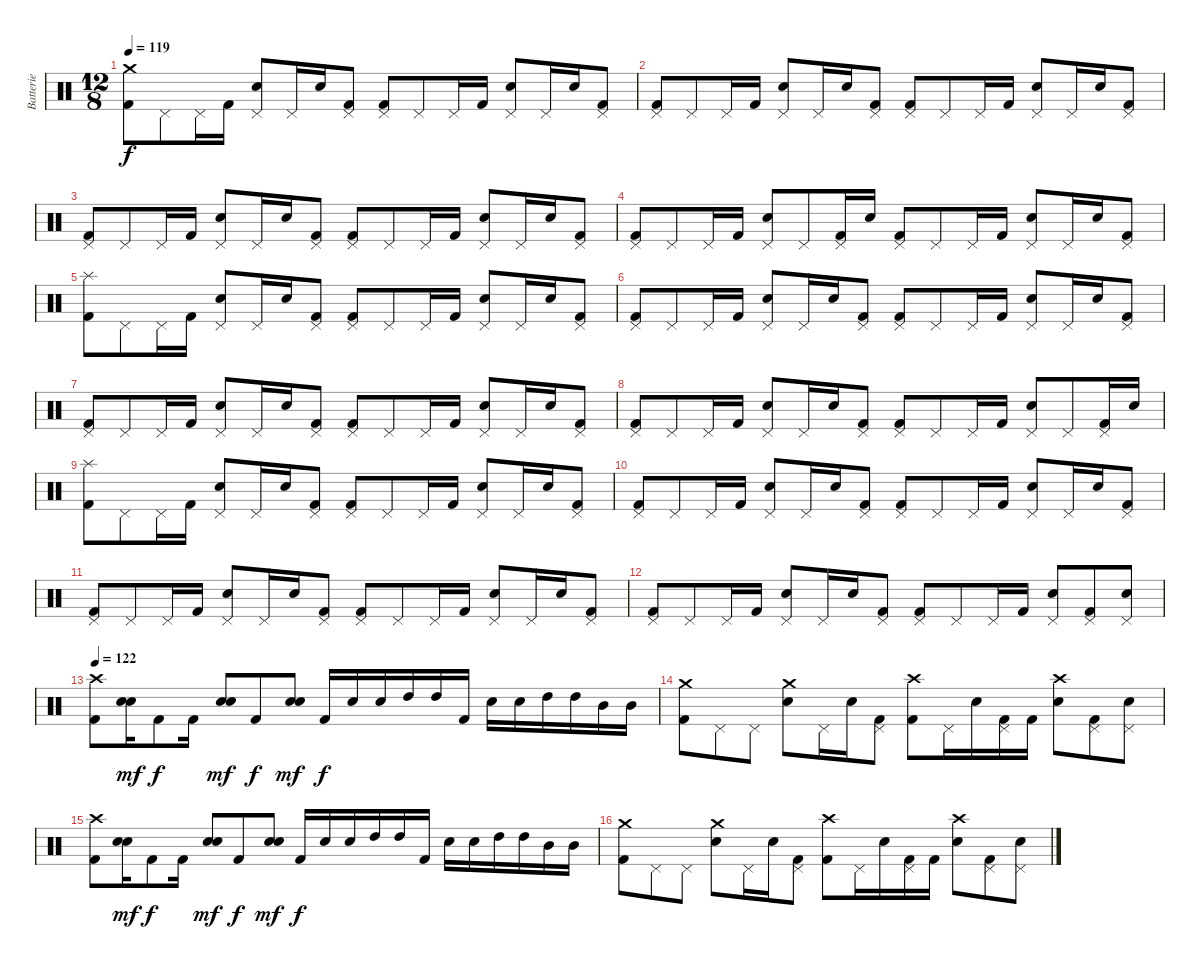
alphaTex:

\track ("Batterie" "Batterie") {instrument percussion}
\staff {score}
\articulation defaults
\ts (12 8)
\tempo 119
\clef neutral
\ks c
("Crash medium (hit)" "Kick (hit) 2").8{dy f} "Pedal Hi-Hat (hit)".8 "Pedal Hi-Hat (hit)".16 "Kick (hit) 2".16 ("Pedal Hi-Hat (hit)" "Electric Snare (hit)").8 "Pedal Hi-Hat (hit)".16 "Electric Snare (hit)".16 ("Pedal Hi-Hat (hit)" "Kick (hit) 2").8 ("Pedal Hi-Hat (hit)" "Kick (hit) 2").8 "Pedal Hi-Hat (hit)".8 "Pedal Hi-Hat (hit)".16 "Kick (hit) 2".16 ("Pedal Hi-Hat (hit)" "Electric Snare (hit)").8 "Pedal Hi-Hat (hit)".16 "Electric Snare (hit)".16 ("Pedal Hi-Hat (hit)" "Kick (hit) 2").8 |
("Pedal Hi-Hat (hit)" "Kick (hit) 2").8 "Pedal Hi-Hat (hit)".8 "Pedal Hi-Hat (hit)".16 "Kick (hit) 2".16 ("Pedal Hi-Hat (hit)" "Electric Snare (hit)").8 "Pedal Hi-Hat (hit)".16 "Electric Snare (hit)".16 ("Pedal Hi-Hat (hit)" "Kick (hit) 2").8 ("Pedal Hi-Hat (hit)" "Kick (hit) 2").8 "Pedal Hi-Hat (hit)".8 "Pedal Hi-Hat (hit)".16 "Kick (hit) 2".16 ("Pedal Hi-Hat (hit)" "Electric Snare (hit)").8 "Pedal Hi-Hat (hit)".16 "Electric Snare (hit)".16 ("Pedal Hi-Hat (hit)" "Kick (hit) 2").8 |
("Pedal Hi-Hat (hit)" "Kick (hit) 2").8 "Pedal Hi-Hat (hit)".8 "Pedal Hi-Hat (hit)".16 "Kick (hit) 2".16 ("Pedal Hi-Hat (hit)" "Electric Snare (hit)").8 "Pedal Hi-Hat (hit)".16 "Electric Snare (hit)".16 ("Pedal Hi-Hat (hit)" "Kick (hit) 2").8 ("Pedal Hi-Hat (hit)" "Kick (hit) 2").8 "Pedal Hi-Hat (hit)".8 "Pedal Hi-Hat (hit)".16 "Kick (hit) 2".16 ("Pedal Hi-Hat (hit)" "Electric Snare (hit)").8 "Pedal Hi-Hat (hit)".16 "Electric Snare (hit)".16 ("Pedal Hi-Hat (hit)" "Kick (hit) 2").8 |
("Pedal Hi-Hat (hit)" "Kick (hit) 2").8 "Pedal Hi-Hat (hit)".8 "Pedal Hi-Hat (hit)".16 "Kick (hit) 2".16 ("Pedal Hi-Hat (hit)" "Electric Snare (hit)").8 "Pedal Hi-Hat (hit)".8 ("Pedal Hi-Hat (hit)" "Kick (hit) 2").16 "Electric Snare (hit)".16 ("Pedal Hi-Hat (hit)" "Kick (hit) 2").8 "Pedal Hi-Hat (hit)".8 "Pedal Hi-Hat (hit)".16 "Kick (hit) 2".16 ("Pedal Hi-Hat (hit)" "Electric Snare (hit)").8 "Pedal Hi-Hat (hit)".16 "Electric Snare (hit)".16 ("Pedal Hi-Hat (hit)" "Kick (hit) 2").8 |
("Splash (hit)" "Kick (hit) 2").8 "Pedal Hi-Hat (hit)".8 "Pedal Hi-Hat (hit)".16 "Kick (hit) 2".16 ("Pedal Hi-Hat (hit)" "Electric Snare (hit)").8 "Pedal Hi-Hat (hit)".16 "Electric Snare (hit)".16 ("Pedal Hi-Hat (hit)" "Kick (hit) 2").8 ("Pedal Hi-Hat (hit)" "Kick (hit) 2").8 "Pedal Hi-Hat (hit)".8 "Pedal Hi-Hat (hit)".16 "Kick (hit) 2".16 ("Pedal Hi-Hat (hit)" "Electric Snare (hit)").8 "Pedal Hi-Hat (hit)".16 "Electric Snare (hit)".16 ("Pedal Hi-Hat (hit)" "Kick (hit) 2").8 |
("Pedal Hi-Hat (hit)" "Kick (hit) 2").8 "Pedal Hi-Hat (hit)".8 "Pedal Hi-Hat (hit)".16 "Kick (hit) 2".16 ("Pedal Hi-Hat (hit)" "Electric Snare (hit)").8 "Pedal Hi-Hat (hit)".16 "Electric Snare (hit)".16 ("Pedal Hi-Hat (hit)" "Kick (hit) 2").8 ("Pedal Hi-Hat (hit)" "Kick (hit) 2").8 "Pedal Hi-Hat (hit)".8 "Pedal Hi-Hat (hit)".16 "Kick (hit) 2".16 ("Pedal Hi-Hat (hit)" "Electric Snare (hit)").8 "Pedal Hi-Hat (hit)".16 "Electric Snare (hit)".16 ("Pedal Hi-Hat (hit)" "Kick (hit) 2").8 |
("Pedal Hi-Hat (hit)" "Kick (hit) 2").8 "Pedal Hi-Hat (hit)".8 "Pedal Hi-Hat (hit)".16 "Kick (hit) 2".16 ("Pedal Hi-Hat (hit)" "Electric Snare (hit)").8 "Pedal Hi-Hat (hit)".16 "Electric Snare (hit)".16 ("Pedal Hi-Hat (hit)" "Kick (hit) 2").8 ("Pedal Hi-Hat (hit)" "Kick (hit) 2").8 "Pedal Hi-Hat (hit)".8 "Pedal Hi-Hat (hit)".16 "Kick (hit) 2".16 ("Pedal Hi-Hat (hit)" "Electric Snare (hit)").8 "Pedal Hi-Hat (hit)".16 "Electric Snare (hit)".16 ("Pedal Hi-Hat (hit)" "Kick (hit) 2").8 |
("Pedal Hi-Hat (hit)" "Kick (hit) 2").8 "Pedal Hi-Hat (hit)".8 "Pedal Hi-Hat (hit)".16 "Kick (hit) 2".16 ("Pedal Hi-Hat (hit)" "Electric Snare (hit)").8 "Pedal Hi-Hat (hit)".16 "Electric Snare (hit)".16 ("Pedal Hi-Hat (hit)" "Kick (hit) 2").8 ("Pedal Hi-Hat (hit)" "Kick (hit) 2").8 "Pedal Hi-Hat (hit)".8 "Pedal Hi-Hat (hit)".16 "Kick (hit) 2".16 ("Pedal Hi-Hat (hit)" "Electric Snare (hit)").8 "Pedal Hi-Hat (hit)".8 ("Pedal Hi-Hat (hit)" "Kick (hit) 2").16 "Electric Snare (hit)".16 |
("Splash (hit)" "Kick (hit) 2").8 "Pedal Hi-Hat (hit)".8 "Pedal Hi-Hat (hit)".16 "Kick (hit) 2".16 ("Pedal Hi-Hat (hit)" "Electric Snare (hit)").8 "Pedal Hi-Hat (hit)".16 "Electric Snare (hit)".16 ("Pedal Hi-Hat (hit)" "Kick (hit) 2").8 ("Pedal Hi-Hat (hit)" "Kick (hit) 2").8 "Pedal Hi-Hat (hit)".8 "Pedal Hi-Hat (hit)".16 "Kick (hit) 2".16 ("Pedal Hi-Hat (hit)" "Electric Snare (hit)").8 "Pedal Hi-Hat (hit)".16 "Electric Snare (hit)".16 ("Pedal Hi-Hat (hit)" "Kick (hit) 2").8 |
("Pedal Hi-Hat (hit)" "Kick (hit) 2").8 "Pedal Hi-Hat (hit)".8 "Pedal Hi-Hat (hit)".16 "Kick (hit) 2".16 ("Pedal Hi-Hat (hit)" "Electric Snare (hit)").8 "Pedal Hi-Hat (hit)".16 "Electric Snare (hit)".16 ("Pedal Hi-Hat (hit)" "Kick (hit) 2").8 ("Pedal Hi-Hat (hit)" "Kick (hit) 2").8 "Pedal Hi-Hat (hit)".8 "Pedal Hi-Hat (hit)".16 "Kick (hit) 2".16 ("Pedal Hi-Hat (hit)" "Electric Snare (hit)").8 "Pedal Hi-Hat (hit)".16 "Electric Snare (hit)".16 ("Pedal Hi-Hat (hit)" "Kick (hit) 2").8 |
("Pedal Hi-Hat (hit)" "Kick (hit) 2").8 "Pedal Hi-Hat (hit)".8 "Pedal Hi-Hat (hit)".16 "Kick (hit) 2".16 ("Pedal Hi-Hat (hit)" "Electric Snare (hit)").8 "Pedal Hi-Hat (hit)".16 "Electric Snare (hit)".16 ("Pedal Hi-Hat (hit)" "Kick (hit) 2").8 ("Pedal Hi-Hat (hit)" "Kick (hit) 2").8 "Pedal Hi-Hat (hit)".8 "Pedal Hi-Hat (hit)".16 "Kick (hit) 2".16 ("Pedal Hi-Hat (hit)" "Electric Snare (hit)").8 "Pedal Hi-Hat (hit)".16 "Electric Snare (hit)".16 ("Pedal Hi-Hat (hit)" "Kick (hit) 2").8 |
("Pedal Hi-Hat (hit)" "Kick (hit) 2").8 "Pedal Hi-Hat (hit)".8 "Pedal Hi-Hat (hit)".16 "Kick (hit) 2".16 ("Pedal Hi-Hat (hit)" "Electric Snare (hit)").8 "Pedal Hi-Hat (hit)".16 "Electric Snare (hit)".16 ("Pedal Hi-Hat (hit)" "Kick (hit) 2").8 ("Pedal Hi-Hat (hit)" "Kick (hit) 2").8 "Pedal Hi-Hat (hit)".8 "Pedal Hi-Hat (hit)".16 "Kick (hit) 2".16 ("Pedal Hi-Hat (hit)" "Electric Snare (hit)").8 ("Pedal Hi-Hat (hit)" "Kick (hit) 2").8 ("Pedal Hi-Hat (hit)" "Electric Snare (hit)").8 |
\tempo 122
("Crash high (hit)" "Kick (hit) 2").8 ("Electric Snare (hit)" "Electric Snare (hit)").16{dy mf} "Kick (hit) 2".8{dy f} "Kick (hit) 2".16 ("Electric Snare (hit)" "Electric Snare (hit)").8{dy mf} "Kick (hit) 2".8{dy f} ("Electric Snare (hit)" "Electric Snare (hit)").8{dy mf} "Kick (hit) 2".16{dy f} "Electric Snare (hit)".16 "Electric Snare (hit)".16 "High Tom (hit)".16 "High Tom (hit)".16 "Kick (hit) 2".16 "Electric Snare (hit)".16 "Electric Snare (hit)".16 "High Tom (hit)".16 "High Tom (hit)".16 "Mid Tom (hit)".16 "Mid Tom (hit)".16 |
("Crash medium (hit)" "Kick (hit) 2").8 "Pedal Hi-Hat (hit)".8 "Pedal Hi-Hat (hit)".8 ("Crash medium (hit)" "Electric Snare (hit)").8 "Pedal Hi-Hat (hit)".16 "Electric Snare (hit)".16 ("Pedal Hi-Hat (hit)" "Kick (hit) 2").8 ("Crash high (hit)" "Kick (hit) 2").8 "Pedal Hi-Hat (hit)".16 "Electric Snare (hit)".16 ("Pedal Hi-Hat (hit)" "Kick (hit) 2").16 "Kick (hit) 2".16 ("Crash high (hit)" "Electric Snare (hit)").8 ("Pedal Hi-Hat (hit)" "Kick (hit) 2").8 ("Pedal Hi-Hat (hit)" "Electric Snare (hit)").8 |
("Crash high (hit)" "Kick (hit) 2").8 ("Electric Snare (hit)" "Electric Snare (hit)").16{dy mf} "Kick (hit) 2".8{dy f} "Kick (hit) 2".16 ("Electric Snare (hit)" "Electric Snare (hit)").8{dy mf} "Kick (hit) 2".8{dy f} ("Electric Snare (hit)" "Electric Snare (hit)").8{dy mf} "Kick (hit) 2".16{dy f} "Electric Snare (hit)".16 "Electric Snare (hit)".16 "High Tom (hit)".16 "High Tom (hit)".16 "Kick (hit) 2".16 "Electric Snare (hit)".16 "Electric Snare (hit)".16 "High Tom (hit)".16 "High Tom (hit)".16 "Mid Tom (hit)".16 "Mid Tom (hit)".16 |
("Crash medium (hit)" "Kick (hit) 2").8 "Pedal Hi-Hat (hit)".8 "Pedal Hi-Hat (hit)".8 ("Crash medium (hit)" "Electric Snare (hit)").8 "Pedal Hi-Hat (hit)".16 "Electric Snare (hit)".16 ("Pedal Hi-Hat (hit)" "Kick (hit) 2").8 ("Crash high (hit)" "Kick (hit) 2").8 "Pedal Hi-Hat (hit)".16 "Electric Snare (hit)".16 ("Pedal Hi-Hat (hit)" "Kick (hit) 2").16 "Kick (hit) 2".16 ("Crash high (hit)" "Electric Snare (hit)").8 ("Pedal Hi-Hat (hit)" "Kick (hit) 2").8 ("Pedal Hi-Hat (hit)" "Electric Snare (hit)").8
